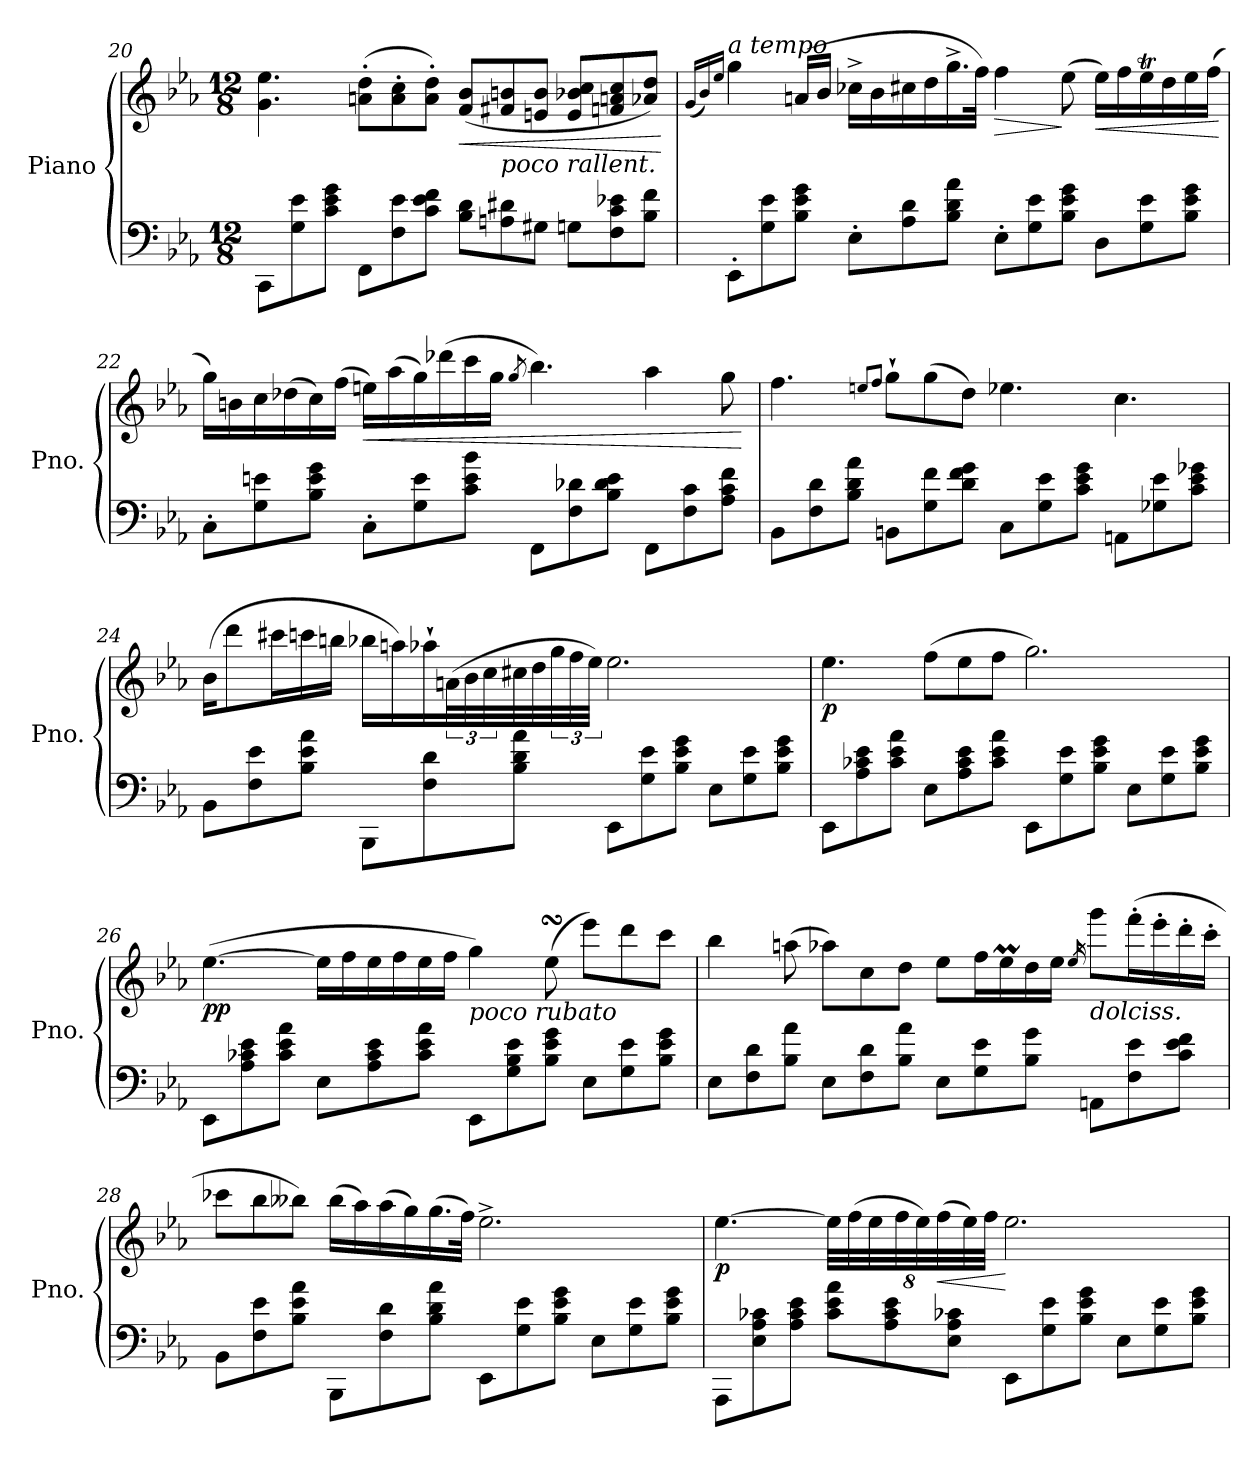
**kern	**kern	**dynam
*part1	*part1	*part1
*staff2	*staff1	*staff1/2
*I"Piano	*	*
*I'Pno.	*	*
!!LO:PB:g=z
*clefF4	*clefG2	*
*k[b-e-a-]	*k[b-e-a-]	*
*M12/8	*M12/8	*
=20	=20	=20
8CC\L	4.g\ 4.ee-\	.
8G\ 8e-\	.	.
8c\ 8e-\ 8g\J	.	.
8FF\L	(8an\' 8dd\'L	.
8F\ 8e-\	8a\' 8cc\'	.
8c\ 8e-\ 8f\J	8a\' 8dd\'J)	.
!	!	!LO:HP:b
8B-\ 8d\L	(8f/ 8b-/L	<
!	!LO:TX:b:i:t=poco rallent.	!
8An\ 8d#X\	8f#X/ 8bn/	.
8G#X\J	8en/ 8b/J	.
8Gn\L	8e/ 8b-X/ 8cc/L	.
8F\ 8c\ 8e-X\	8fn/ 8an/ 8cc/	.
8B-\ 8f\J	8a-X/ 8dd/J)	.
.	.	[
=21	=21	=21
.	(16qg/LL	.
.	16qb-/)	.
.	16qee-/JJ	.
!	!LO:TX:a:i:t=a tempo	!
!	!	!LO:DY:b
!	!	!LO:DY:n=1:b
8EE-'\L	4gg\	fp other-dynamics
8G\ 8e-\	.	.
8B-\ 8e-\ 8g\J	(16an/LL	.
.	16b-/JJ	.
8E-'\L	16cc-X^\LL	.
.	16b-\	.
8A-\ 8d\	16cc#X\	.
.	16dd\	.
8B-\ 8d\ 8a-\J	16.gg^\	.
.	32ff\JJk)	.
!	!	!LO:HP:b
8E-'\L	4ff\	>
8G\ 8e-\	.	.
8B-\ 8e-\ 8g\J	(8ee-\	]
!	!	!LO:HP:b
8D\L	16ee-\LL)	<
.	16ff\	.
8G\ 8e-\	16ee-T\	.
.	16dd\	.
8B-\ 8e-\ 8g\J	16ee-\	.
.	(16ff\JJ	.
.	.	[
!!LO:LB:g=z
=22	=22	=22
8C'\L	16gg\LL)	.
.	16bn\	.
8G\ 8en\	16cc\	.
.	(16dd-X\	.
8B-\ 8e\ 8g\J	16cc\)	.
.	(16ff\JJ	.
!	!	!LO:HP:b
8C'\L	16een\LL)	<
.	(16aa-\	.
8G\ 8e\	16gg\)	.
.	(16ddd-X\	.
8c\ 8e\ 8b-\J	16ccc\	.
.	16gg\JJ	.
.	8qgg/	.
8FF\L	4.bb-\)	.
8F\ 8d-X\	.	.
8B-\ 8d-\ 8e\J	.	.
8FF\L	4aa-\	.
8F\ 8c\	.	.
8A-\ 8c\ 8f\J	8gg\	.
.	.	[
=23	=23	=23
8BB-\L	4.ff\	.
8F\ 8d\	.	.
8B-\ 8d\ 8a-\J	.	.
.	8qeen/L	.
.	8qff/J	.
8BBn\L	8gg`\L	.
8G\ 8f\	(8gg\	.
8d\ 8f\ 8g\J	8dd\J)	.
8C\L	4.ee-X\	.
8G\ 8e-\	.	.
8c\ 8e-\ 8g\J	.	.
8AAn\L	4.cc\	.
8G-X\ 8e-\	.	.
8c\ 8e-\ 8g-X\J	.	.
!!LO:LB:g=z
=24	=24	=24
8BB-\L	(16b-\KL	.
.	8ddd\	.
8F\ 8e-\	.	.
.	16ccc#X\L	.
8B-\ 8e-\ 8a-\J	16cccn\	.
.	16bbn\JJ	.
8BBB-\L	16bb-X\LL	.
.	16aan\)	.
8F\ 8d\	16aa-X`\	.
.	(48an\L	.
.	48b-\	.
.	48cc\	.
8B-\ 8d\ 8a-\J	32cc#X\	.
.	32dd\	.
.	48gg\	.
.	48ff\	.
.	48ee-\JJJ)	.
8EE-\L	2.ee-\	.
8G\ 8e-\	.	.
8B-\ 8e-\ 8g\J	.	.
8E-\L	.	.
8G\ 8e-\	.	.
8B-\ 8e-\ 8g\J	.	.
=25	=25	=25
!	!	!LO:DY:b
8EE-\L	4.ee-\	p
8A-\ 8c-X\ 8e-\	.	.
8c-\ 8e-\ 8a-\J	.	.
8E-\L	(8ff\L	.
8A-\ 8c-\ 8e-\	8ee-\	.
8c-\ 8e-\ 8a-\J	8ff\J	.
8EE-\L	2.gg\)	.
8G\ 8e-\	.	.
8B-\ 8e-\ 8g\J	.	.
8E-\L	.	.
8G\ 8e-\	.	.
8B-\ 8e-\ 8g\J	.	.
!!LO:LB:g=z
=26	=26	=26
!	!	!LO:DY:b
8EE-\L	([4.ee-\	pp
8A-\ 8c-X\ 8e-\	.	.
8c-\ 8e-\ 8a-\J	.	.
8E-\L	16ee-\LL]	.
.	16ff\	.
8A-\ 8c-\ 8e-\	16ee-\	.
.	16ff\	.
8c-\ 8e-\ 8a-\J	16ee-\	.
.	16ff\JJ	.
!	!LO:TX:b:i:t=poco rubato	!
8EE-\L	4gg\)	.
8G\ 8B-\ 8e-\	.	.
8B-\ 8e-\ 8g\J	(8ee-sSSs\	.
8E-\L	8eee-\L)	.
8G\ 8e-\	8ddd\	.
8B-\ 8e-\ 8g\J	8ccc\J	.
=27	=27	=27
8E-\L	4bb-\	.
8F\ 8d\	.	.
8B-\ 8a-\J	(8aan\	.
8E-\L	8aa-X\L)	.
8F\ 8d\	8cc\	.
8B-\ 8a-\J	8dd\J	.
8E-\L	8ee-\L	.
8G\ 8e-\	16ff\L	.
.	16ee-M\	.
8B-\ 8g\J	16dd\	.
.	16ee-\JJ	.
.	16qee-/	.
!	!LO:TX:b:i:t=dolciss.	!
8AAn\L	8ggg\L	.
8F\ 8e-\	(16fff'\L	.
.	16eee-'\	.
8c\ 8e-\ 8f\J	16ddd'\	.
.	16ccc'\JJ	.
!!LO:LB:g=z
=28	=28	=28
8BB-\L	8ccc-X\L	.
8F\ 8e-\	8bb-\	.
8B-\ 8e-\ 8a-\J	8bb--X\J)	.
8BBB-\L	(16bb--\LL	.
.	16aa-\)	.
8F\ 8d\	(16aa-\	.
.	16gg\)	.
8B-\ 8d\ 8a-\J	(16.gg\	.
.	32ff\JJk)	.
8EE-\L	2.ee-^\	.
8G\ 8e-\	.	.
8B-\ 8e-\ 8g\J	.	.
8E-\L	.	.
8G\ 8e-\	.	.
8B-\ 8e-\ 8g\J	.	.
=29	=29	=29
!	!	!LO:DY:b
8AAA-\L	[4.ee-\	p
8E-\ 8A-\ 8c-X\	.	.
8A-\ 8c-\ 8e-\J	.	.
8c-\ 8e-\ 8a-\L	64%3ee-\LL]	.
.	(64%3ff\	.
.	64%3ee-\	.
8A-\ 8c-\ 8e-\	.	.
.	64%3ff\	.
.	64%3ee-\)	.
!	!	!LO:HP:b
.	(64%3ff\	<
8E-\ 8A-\ 8c-X\J	.	.
.	64%3ee-\)	.
.	64%3ff\JJ	.
8EE-\L	2.ee-\	[
8G\ 8e-\	.	.
8B-\ 8e-\ 8g\J	.	.
8E-\L	.	.
8G\ 8e-\	.	.
8B-\ 8e-\ 8g\J	.	.
=	=	=
*-	*-	*-
